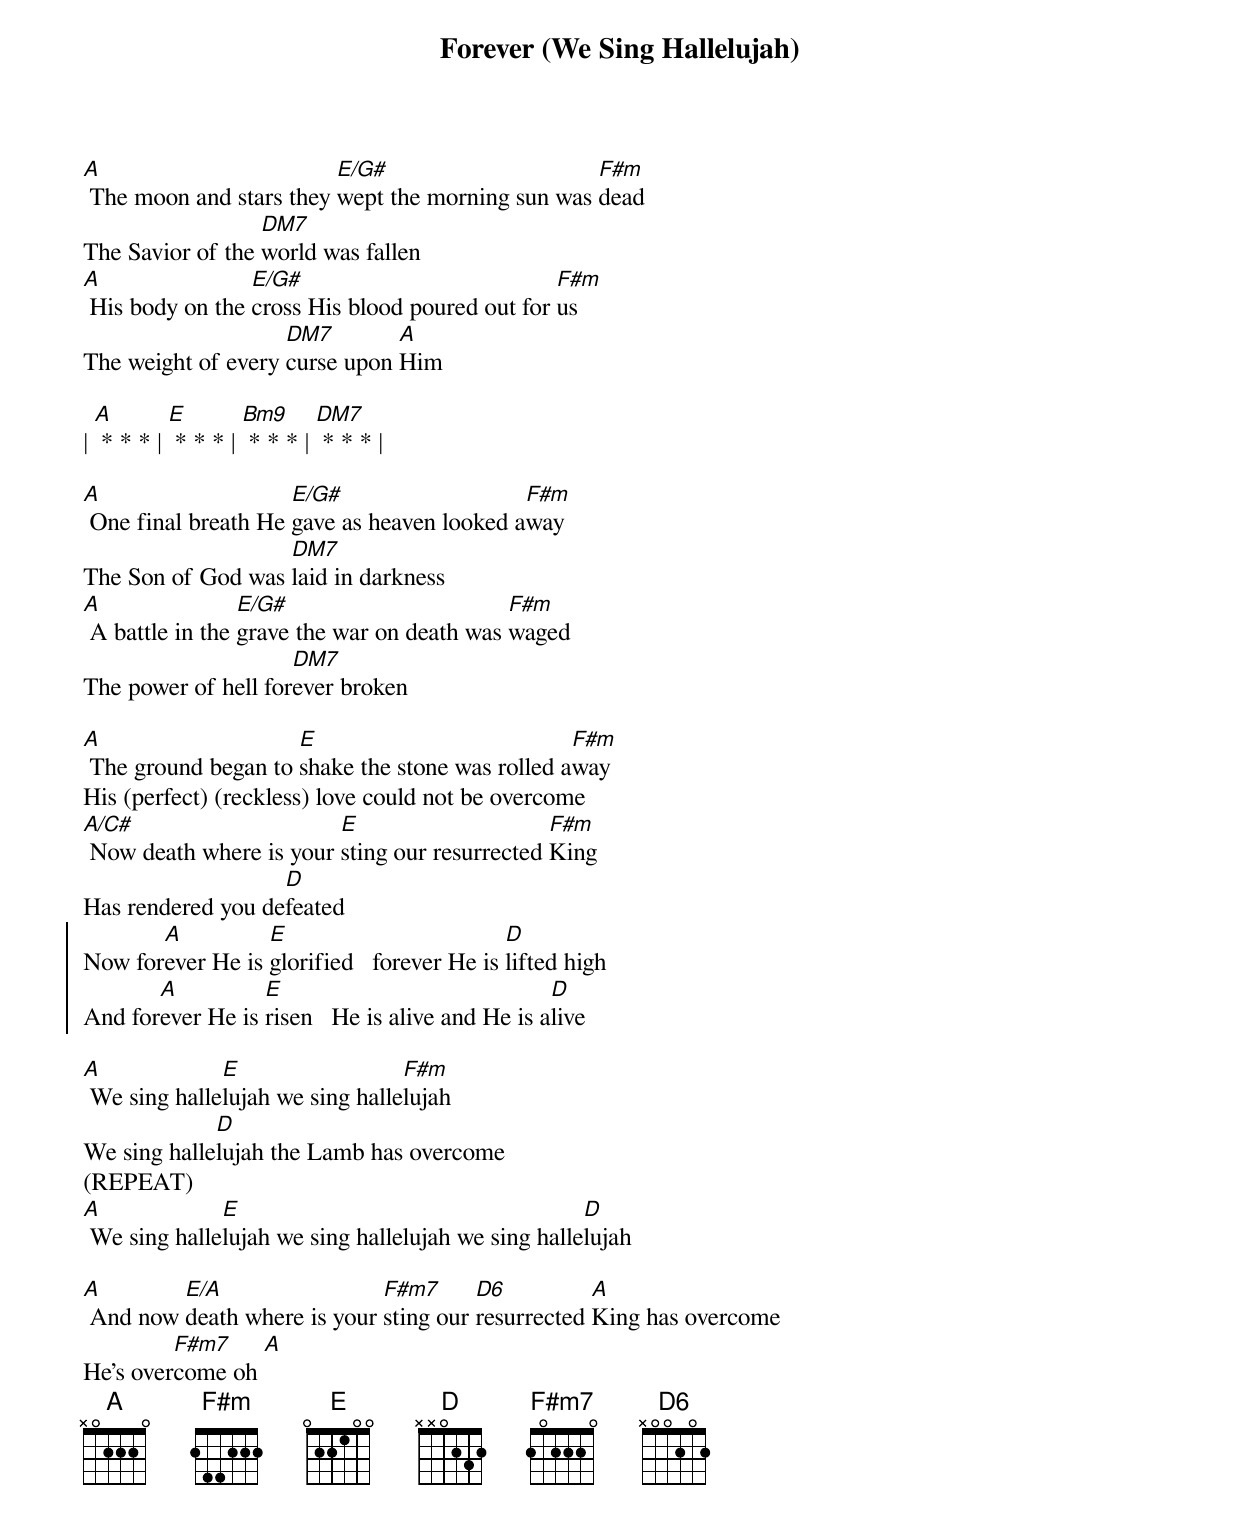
{title: Forever (We Sing Hallelujah)}
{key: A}
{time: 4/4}
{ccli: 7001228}
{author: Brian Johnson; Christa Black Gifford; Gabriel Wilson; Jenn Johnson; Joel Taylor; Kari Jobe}
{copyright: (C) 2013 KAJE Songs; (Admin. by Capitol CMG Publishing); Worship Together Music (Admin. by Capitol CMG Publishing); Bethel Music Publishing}

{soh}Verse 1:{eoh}
[A] The moon and stars they [E/G#]wept the morning sun was [F#m]dead
The Savior of the [DM7]world was fallen
[A] His body on the [E/G#]cross His blood poured out for [F#m]us
The weight of every [DM7]curse upon [A]Him

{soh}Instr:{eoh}
| [A] * * * | [E] * * * | [Bm9] * * * | [DM7] * * * |

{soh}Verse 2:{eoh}
[A] One final breath He [E/G#]gave as heaven looked a[F#m]way
The Son of God was [DM7]laid in darkness
[A] A battle in the [E/G#]grave the war on death was [F#m]waged
The power of hell for[DM7]ever broken

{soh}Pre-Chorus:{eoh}
[A] The ground began to [E]shake the stone was rolled a[F#m]way
His (perfect) (reckless) love could not be overcome
[A/C#] Now death where is your [E]sting our resurrected [F#m]King
Has rendered you de[D]feated
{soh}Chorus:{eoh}
{start_of_chorus}
Now for[A]ever He is [E]glorified   forever He is [D]lifted high
And for[A]ever He is [E]risen   He is alive and He is a[D]live
{end_of_chorus}

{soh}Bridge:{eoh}
{start_of_bridge}
[A] We sing halle[E]lujah we sing halle[F#m]lujah
We sing halle[D]lujah the Lamb has overcome
(REPEAT)
[A] We sing halle[E]lujah we sing hallelujah we sing halle[D]lujah
{end_of_bridge}

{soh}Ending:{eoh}
[A] And now [E/A]death where is your [F#m7]sting our [D6]resurrected [A]King has overcome
He's over[F#m7]come oh [A]
